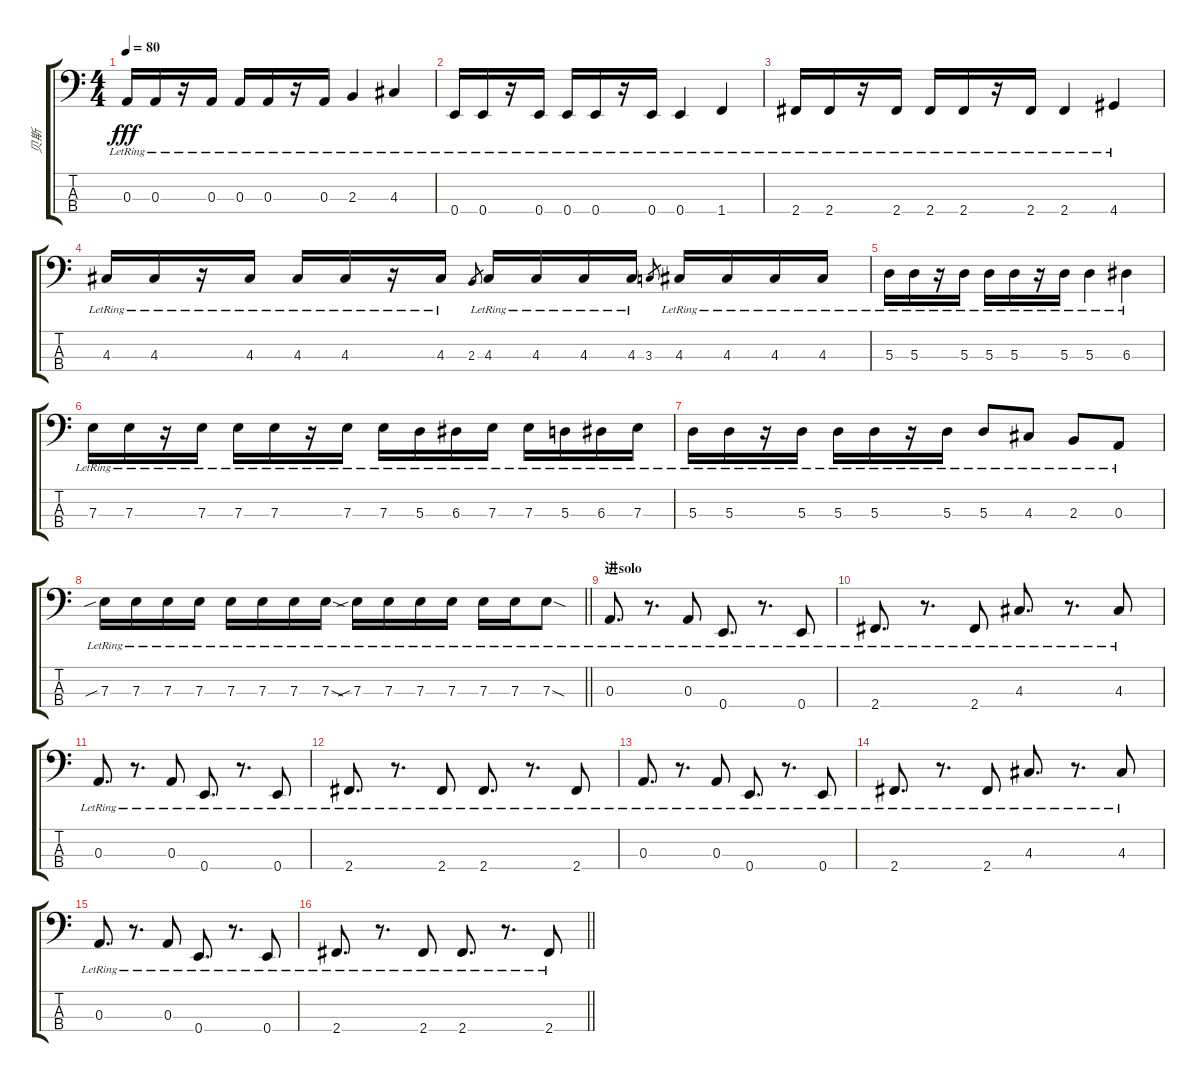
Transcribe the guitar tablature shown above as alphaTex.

\track ("贝斯" "贝斯") {instrument electricbassfinger}
\staff {score tabs}
\tuning (G2 D2 A1 E1) {hide}
\ts (4 4)
\tempo 80
\clef f4
\ks c
0.3{lr}.16{dy fff balance 16} 0.3{lr}.16 r.16 0.3{lr}.16 0.3{lr}.16 0.3{lr}.16 r.16 0.3{lr}.16 2.3{lr}.4 4.3{lr}.4 |
0.4{lr}.16{balance 0} 0.4{lr}.16 r.16 0.4{lr}.16 0.4{lr}.16 0.4{lr}.16 r.16 0.4{lr}.16 0.4{lr}.4 1.4{lr}.4 |
2.4{lr}.16{balance 16} 2.4{lr}.16 r.16 2.4{lr}.16 2.4{lr}.16 2.4{lr}.16 r.16 2.4{lr}.16 2.4{lr}.4 4.4{lr}.4 |
4.3{lr}.16{balance 0} 4.3{lr}.16 r.16 4.3{lr}.16 4.3{lr}.16 4.3{lr}.16 r.16 4.3{lr}.16 2.3.8{gr} 4.3{lr}.16 4.3{lr}.16 4.3{lr}.16 4.3{lr}.16 3.3.8{gr} 4.3{lr}.16 4.3{lr}.16 4.3{lr}.16 4.3{lr}.16 |
5.3{lr}.16{balance 16} 5.3{lr}.16 r.16 5.3{lr}.16 5.3{lr}.16 5.3{lr}.16 r.16 5.3{lr}.16 5.3{lr}.4 6.3{lr}.4 |
7.3{lr}.16{balance 0} 7.3{lr}.16 r.16 7.3{lr}.16 7.3{lr}.16 7.3{lr}.16 r.16 7.3{lr}.16 7.3{lr}.16 5.3{lr}.16 6.3{lr}.16 7.3{lr}.16 7.3{lr}.16 5.3{lr}.16 6.3{lr}.16 7.3{lr}.16 |
5.3{lr}.16{balance 16} 5.3{lr}.16 r.16 5.3{lr}.16 5.3{lr}.16 5.3{lr}.16 r.16 5.3{lr}.16 5.3{lr}.8 4.3{lr}.8 2.3{lr}.8 0.3{lr}.8 |
\barLineRight lightlight
7.3{sib lr}.16{balance 8} 7.3{lr}.16 7.3{lr}.16 7.3{lr}.16 7.3{lr}.16 7.3{lr}.16 7.3{lr}.16 7.3{sod lr}.16 7.3{sib lr}.16 7.3{lr}.16 7.3{lr}.16 7.3{lr}.16 7.3{lr}.16 7.3{lr}.16 7.3{sod lr}.8 |
\section ("" "进solo")
0.3{lr}.8{d} r.8{d} 0.3{lr}.8 0.4{lr}.8{d} r.8{d} 0.4{lr}.8 |
2.4{lr}.8{d} r.8{d} 2.4{lr}.8 4.3{lr}.8{d} r.8{d} 4.3{lr}.8 |
0.3{lr}.8{d} r.8{d} 0.3{lr}.8 0.4{lr}.8{d} r.8{d} 0.4{lr}.8 |
2.4{lr}.8{d} r.8{d} 2.4{lr}.8 2.4{lr}.8{d} r.8{d} 2.4{lr}.8 |
0.3{lr}.8{d} r.8{d} 0.3{lr}.8 0.4{lr}.8{d} r.8{d} 0.4{lr}.8 |
2.4{lr}.8{d} r.8{d} 2.4{lr}.8 4.3{lr}.8{d} r.8{d} 4.3{lr}.8 |
0.3{lr}.8{d} r.8{d} 0.3{lr}.8 0.4{lr}.8{d} r.8{d} 0.4{lr}.8 |
\barLineRight lightlight
2.4{lr}.8{d} r.8{d} 2.4{lr}.8 2.4{lr}.8{d} r.8{d} 2.4{lr}.8
